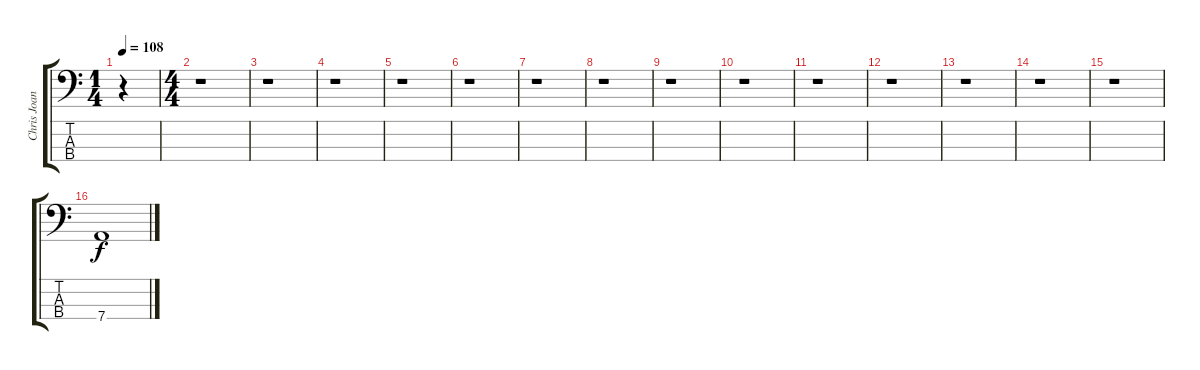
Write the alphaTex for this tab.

\track ("Chris Joannou (Basse)" "Chris Joan") {instrument electricbassfinger}
\staff {score tabs}
\tuning (G2 D2 A1 D1) {hide}
\ts (1 4)
\tempo 108
\clef f4
\ks c
r.4{dy f instrument electricbassfinger} |
\ts (4 4)
r.1 |
r.1 |
r.1 |
r.1 |
r.1 |
r.1 |
r.1 |
r.1 |
r.1 |
r.1 |
r.1 |
r.1 |
r.1 |
r.1 |
7.4.1
